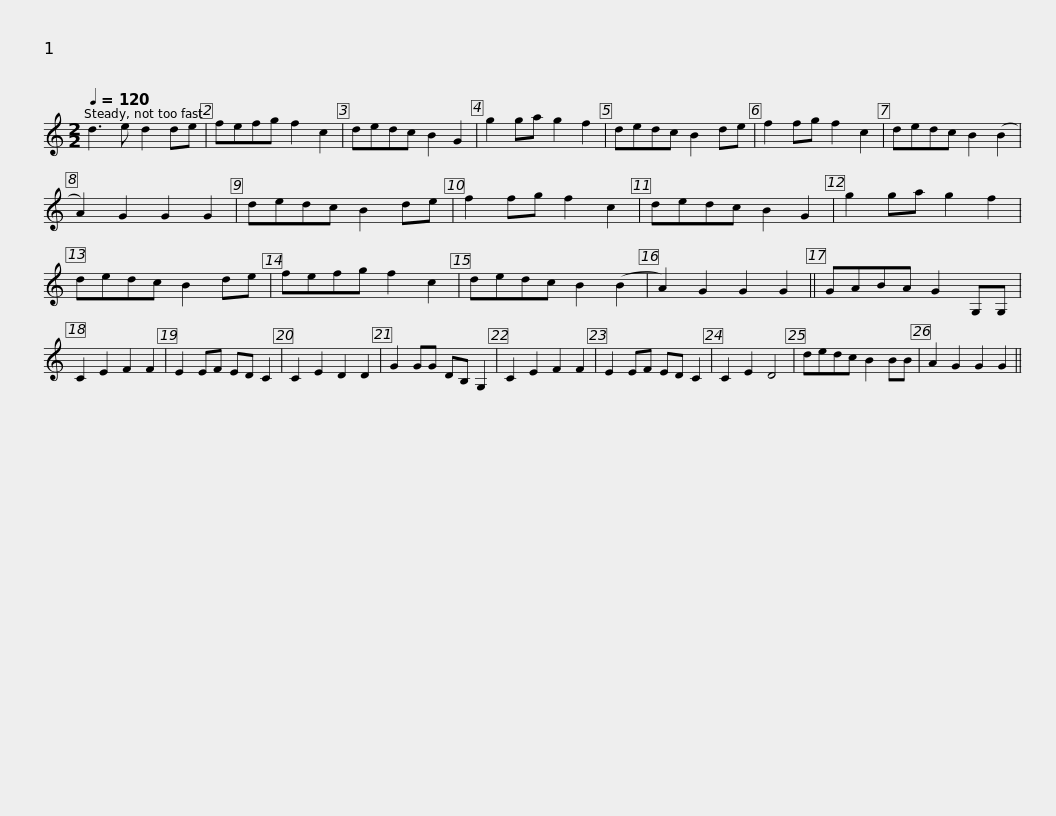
X:1
L:1/8
Q:1/4=120
M:2/2
I:linebreak $
K:C
V:1 treble
V:1
 d3 e d2 de | fefg f2 c2 | dedc B2 G2 | g2 ga g2 f2 | dedc B2 de | %5
 f2 fg f2 c2 | dedc B2 (B2 |$ A2) G2 G2 G2 | dedc B2 de | f2 fg f2 c2 | %10
 dedc B2 G2 | g2 ga g2 f2 | dedc B2 de | fefg f2 c2 |$ dedc B2 (B2 | %15
 A2) G2 G2 G2 || GABA G2 G,G, | C2 E2 F2 F2 | E2 EF ED C2 | C2 E2 D2 D2 | %20
 G2 GG DB, G,2 | C2 E2 F2 F2 |$ E2 EF ED C2 | C2 E2 D4 | dedc B2 BB | %25
 A2 G2 G2 G2 || %26
